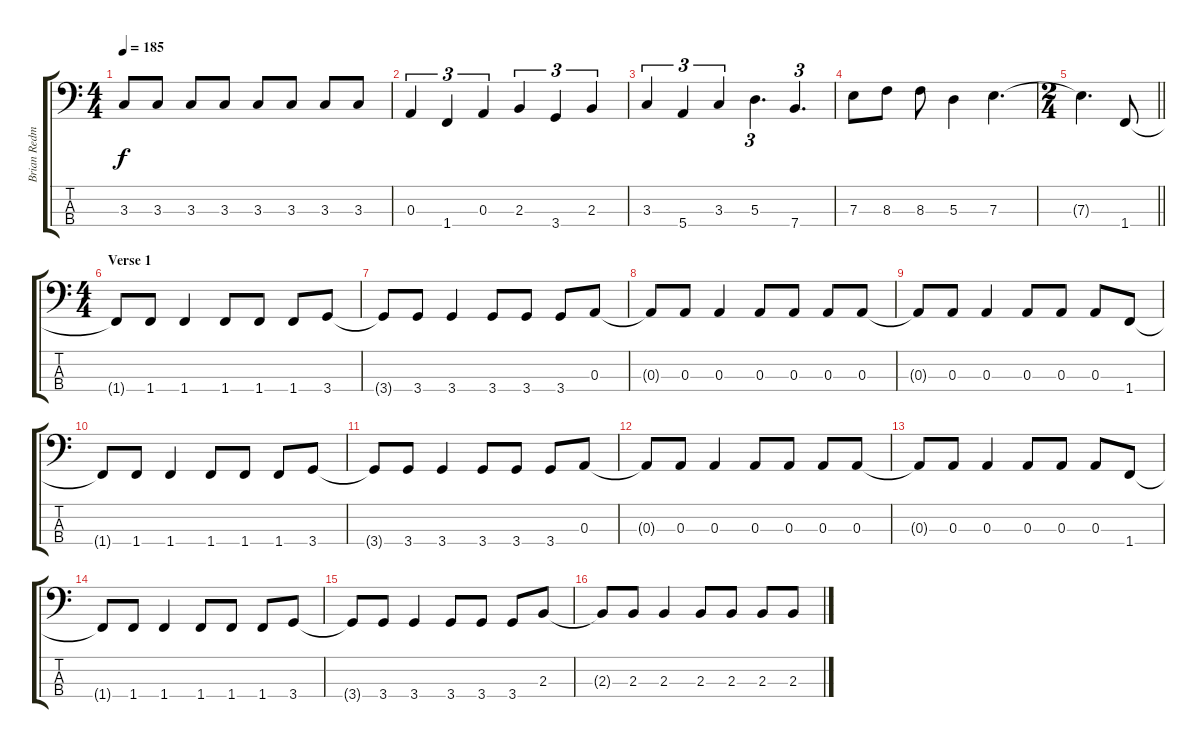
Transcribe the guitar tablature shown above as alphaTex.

\track ("Brian Redman" "Brian Redm") {instrument electricbassfinger}
\staff {score tabs}
\tuning (G2 D2 A1 E1) {hide}
\ts (4 4)
\tempo 185
\clef f4
\ks c
3.3.8{dy f} 3.3.8 3.3.8 3.3.8 3.3.8 3.3.8 3.3.8 3.3.8 |
0.3.4{tu (3 2)} 1.4.4{tu (3 2)} 0.3.4{tu (3 2)} 2.3.4{tu (3 2)} 3.4.4{tu (3 2)} 2.3.4{tu (3 2)} |
3.3.4{tu (3 2)} 5.4.4{tu (3 2)} 3.3.4{tu (3 2)} 5.3.4{d tu (3 2)} 7.4.4{d tu (3 2)} |
7.3.8 8.3.8 8.3.8 5.3.4 7.3.4{d} |
\ts (2 4)
\barLineRight lightlight
7.3{t}.4{d} 1.4.8 |
\ts (4 4)
\section ("" "Verse 1")
1.4{t}.8 1.4.8 1.4.4 1.4.8 1.4.8 1.4.8 3.4.8 |
3.4{t}.8 3.4.8 3.4.4 3.4.8 3.4.8 3.4.8 0.3.8 |
0.3{t}.8 0.3.8 0.3.4 0.3.8 0.3.8 0.3.8 0.3.8 |
0.3{t}.8 0.3.8 0.3.4 0.3.8 0.3.8 0.3.8 1.4.8 |
1.4{t}.8 1.4.8 1.4.4 1.4.8 1.4.8 1.4.8 3.4.8 |
3.4{t}.8 3.4.8 3.4.4 3.4.8 3.4.8 3.4.8 0.3.8 |
0.3{t}.8 0.3.8 0.3.4 0.3.8 0.3.8 0.3.8 0.3.8 |
0.3{t}.8 0.3.8 0.3.4 0.3.8 0.3.8 0.3.8 1.4.8 |
1.4{t}.8 1.4.8 1.4.4 1.4.8 1.4.8 1.4.8 3.4.8 |
3.4{t}.8 3.4.8 3.4.4 3.4.8 3.4.8 3.4.8 2.3.8 |
2.3{t}.8 2.3.8 2.3.4 2.3.8 2.3.8 2.3.8 2.3.8
